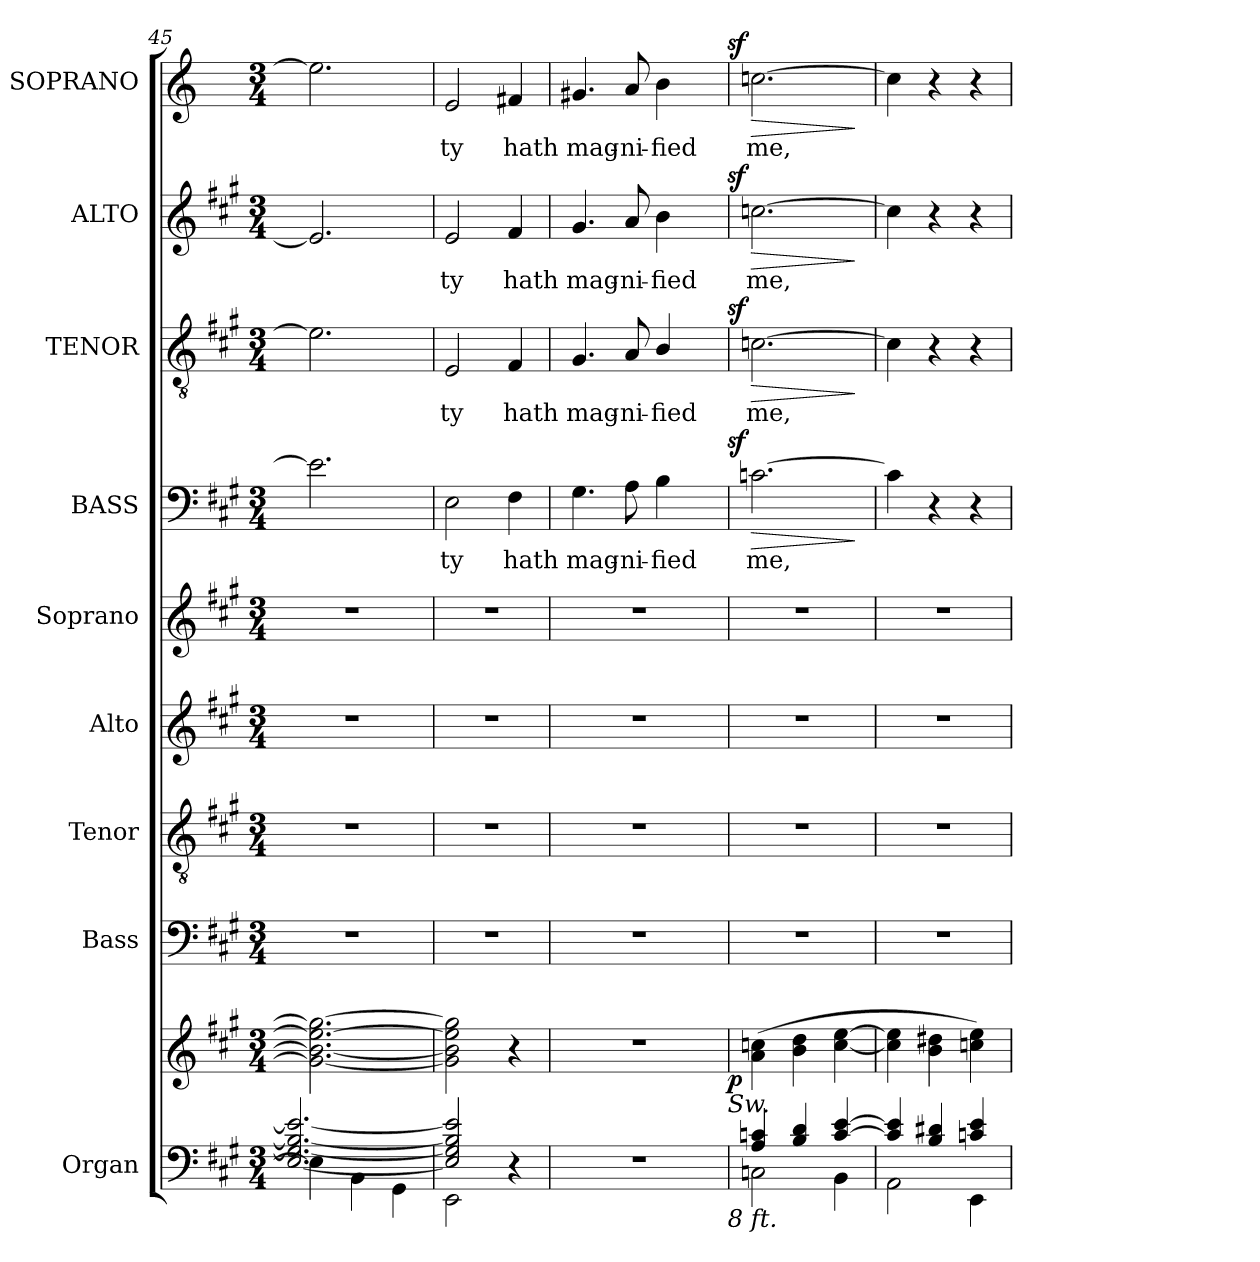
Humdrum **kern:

**kern	**kern	**dynam	**kern	**kern	**kern	**kern	**kern	**text	**dynam	**kern	**text	**dynam	**kern	**text	**dynam	**kern	**text	**dynam
*part9	*part9	*part9	*part8	*part7	*part6	*part5	*part4	*part4	*part4	*part3	*part3	*part3	*part2	*part2	*part2	*part1	*part1	*part1
*staff10	*staff9	*staff9/10	*staff8	*staff7	*staff6	*staff5	*staff4	*staff4	*staff4	*staff3	*staff3	*staff3	*staff2	*staff2	*staff2	*staff1	*staff1	*staff1
*I"Organ	*	*	*I"Bass	*I"Tenor	*I"Alto	*I"Soprano	*I"BASS	*	*	*I"TENOR	*	*	*I"ALTO	*	*	*I"SOPRANO	*	*
*I'Org.	*	*	*I'B.	*I'T.	*I'A.	*I'S.	*I'B.	*	*	*I'T.	*	*	*I'A.	*	*	*I'S.	*	*
*clefF4	*clefG2	*	*clefF4	*clefGv2	*clefG2	*clefG2	*clefF4	*	*	*clefGv2	*	*	*clefG2	*	*	*clefG2	*	*
*	*	*	*	*ITrd7c12	*	*	*	*	*	*ITrd7c12	*	*	*	*	*	*	*	*
*k[f#c#g#]	*k[f#c#g#]	*	*k[f#c#g#]	*k[f#c#g#]	*k[f#c#g#]	*k[f#c#g#]	*k[f#c#g#]	*	*	*k[f#c#g#]	*	*	*k[f#c#g#]	*	*	*k[]	*	*
*A:	*A:	*	*A:	*A:	*A:	*A:	*A:	*	*	*A:	*	*	*A:	*	*	*C:	*	*
*M3/4	*M3/4	*	*M3/4	*M3/4	*M3/4	*M3/4	*M3/4	*	*	*M3/4	*	*	*M3/4	*	*	*M3/4	*	*
=45	=45	=45	=45	=45	=45	=45	=45	=45	=45	=45	=45	=45	=45	=45	=45	=45	=45	=45
*^	*	*	*	*	*	*	*	*	*	*	*	*	*	*	*	*	*	*
!	!	!	!	!LO:N:vis=1	!LO:N:vis=1	!LO:N:vis=1	!LO:N:vis=1	!	!	!	!	!	!	!	!	!	!	!	!
4Ei\]	[2.Ei/ 2.G#i_ 2.Bi_ 2.ei_	2.g#i\_ 2.bi_ 2.eei_ 2.gg#i_	.	2.r	2.r	2.r	2.r	2.ei\]	.	.	2.Ei\]	.	.	2.ei/]	.	.	2.eei\]	.	.
4BBi\	.	.	.	.	.	.	.	.	.	.	.	.	.	.	.	.	.	.	.
4GG#i\	.	.	.	.	.	.	.	.	.	.	.	.	.	.	.	.	.	.	.
=46	=46	=46	=46	=46	=46	=46	=46	=46	=46	=46	=46	=46	=46	=46	=46	=46	=46	=46	=46
!	!	!	!	!LO:N:vis=1	!LO:N:vis=1	!LO:N:vis=1	!LO:N:vis=1	!	!	!	!	!	!	!	!	!	!	!	!
!	!	!	!	!	!	!	!	!	!LO:LY:b:color=#000000	!	!	!	!	!	!	!	!	!	!
!	!	!	!	!	!	!	!	!	!	!	!	!LO:LY:b:color=#000000	!	!	!	!	!	!	!
!	!	!	!	!	!	!	!	!	!	!	!	!	!	!	!LO:LY:b:color=#000000	!	!	!	!
!	!	!	!	!	!	!	!	!	!	!	!	!	!	!	!	!	!	!LO:LY:b:color=#000000	!
2Ei/] 2G#i] 2Bi] 2ei]	2EEi\	2g#i\] 2bi] 2eei] 2gg#i]	.	2.r	2.r	2.r	2.r	2Ei\	-ty	.	2EEi/	-ty	.	2ei/	-ty	.	2ei/	-ty	.
!	!	!	!	!	!	!	!	!	!LO:LY:b:color=#000000	!	!	!	!	!	!	!	!	!	!
!	!	!	!	!	!	!	!	!	!	!	!	!LO:LY:b:color=#000000	!	!	!	!	!	!	!
!	!	!	!	!	!	!	!	!	!	!	!	!	!	!	!LO:LY:b:color=#000000	!	!	!	!
!	!	!	!	!	!	!	!	!	!	!	!	!	!	!	!	!	!	!LO:LY:b:color=#000000	!
4r	4ryy	4r	.	.	.	.	.	4F#i\	hath	.	4FF#i/	hath	.	4f#i/	hath	.	4f#i/	hath	.
=47	=47	=47	=47	=47	=47	=47	=47	=47	=47	=47	=47	=47	=47	=47	=47	=47	=47	=47	=47
!LO:N:vis=1	!	!LO:N:vis=1	!	!LO:N:vis=1	!LO:N:vis=1	!LO:N:vis=1	!LO:N:vis=1	!	!	!	!	!	!	!	!	!	!	!	!
!	!	!	!	!	!	!	!	!	!LO:LY:b:color=#000000	!	!	!	!	!	!	!	!	!	!
!	!	!	!	!	!	!	!	!	!	!	!	!LO:LY:b:color=#000000	!	!	!	!	!	!	!
!	!	!	!	!	!	!	!	!	!	!	!	!	!	!	!LO:LY:b:color=#000000	!	!	!	!
!	!	!	!	!	!	!	!	!	!	!	!	!	!	!	!	!	!	!LO:LY:b:color=#000000	!
*	*	*	*	*	*	*	*	*^	*	*	*^	*	*	*^	*	*	*^	*	*
2.r	2ryy	2.r	.	2.r	2.r	2.r	2.r	4.G#i\	2ryy	mag-	.	4.GG#i/	2ryy	mag-	.	4.g#i/	2ryy	mag-	.	4.g#i/	2ryy	mag-	.
!	!	!	!	!	!	!	!	!	!	!LO:LY:b:color=#000000	!	!	!	!	!	!	!	!	!	!	!	!	!
!	!	!	!	!	!	!	!	!	!	!	!	!	!	!LO:LY:b:color=#000000	!	!	!	!	!	!	!	!	!
!	!	!	!	!	!	!	!	!	!	!	!	!	!	!	!	!	!	!LO:LY:b:color=#000000	!	!	!	!	!
!	!	!	!	!	!	!	!	!	!	!	!	!	!	!	!	!	!	!	!	!	!	!LO:LY:b:color=#000000	!
.	.	.	.	.	.	.	.	8Ai\	.	-ni-	.	8AAi/	.	-ni-	.	8ai/	.	-ni-	.	8ai/	.	-ni-	.
!	!	!	!	!	!	!	!	!	!	!LO:LY:b:color=#000000	!	!	!	!	!	!	!	!	!	!	!	!	!
!	!	!	!	!	!	!	!	!	!	!	!	!	!	!LO:LY:b:color=#000000	!	!	!	!	!	!	!	!	!
!	!	!	!	!	!	!	!	!	!	!	!	!	!	!	!	!	!	!LO:LY:b:color=#000000	!	!	!	!	!
!	!	!	!	!	!	!	!	!	!	!	!	!	!	!	!	!	!	!	!	!	!	!LO:LY:b:color=#000000	!
.	8ryy	.	.	.	.	.	.	4Bi\	8ryy	-fied	.	4BBi/	8ryy	-fied	.	4bi\	8ryy	-fied	.	4bi\	8ryy	-fied	.
.	16ryy	.	.	.	.	.	.	.	16ryy	.	.	.	16ryy	.	.	.	16ryy	.	.	.	16ryy	.	.
.	32ryy	.	.	.	.	.	.	.	32ryy	.	.	.	32ryy	.	.	.	32ryy	.	.	.	32ryy	.	.
.	64ryy	.	.	.	.	.	.	.	64ryy	.	.	.	64ryy	.	.	.	64ryy	.	.	.	64ryy	.	.
.	128...ryy	.	.	.	.	.	.	.	128...ryy	.	.	.	128...ryy	.	.	.	128...ryy	.	.	.	128...ryy	.	.
!	!LO:TX:a:i:t=Sw.	!	!	!	!	!	!	!	!	!	!	!	!	!	!	!	!	!	!	!	!	!	!
!	!LO:TX:b:i:t=8 ft.	!	!	!	!	!	!	!	!	!	!	!	!	!	!	!	!	!	!	!	!	!	!
.	1024ryy	.	p	.	.	.	.	.	1024ryy	.	sf	.	1024ryy	.	sf	.	1024ryy	.	sf	.	1024ryy	.	sf
!!LO:LB:g=z
=48	=48	=48	=48	=48	=48	=48	=48	=48	=48	=48	=48	=48	=48	=48	=48	=48	=48	=48	=48	=48	=48	=48	=48
!	!	!	!	!LO:N:vis=1	!LO:N:vis=1	!LO:N:vis=1	!LO:N:vis=1	!	!	!	!	!	!	!	!	!	!	!	!	!	!	!	!
*	*	*	*	*	*	*	*	*v	*v	*	*	*	*	*	*	*v	*v	*	*	*v	*v	*	*
*	*	*	*	*	*	*	*	*	*	*	*v	*v	*	*	*	*	*	*	*	*
*	*	*	*	*	*	*	*	*^	*	*	*^	*	*	*^	*	*	*^	*	*
!	!	!	!	!	!	!	!	!	!	!LO:LY:b:color=#000000	!LO:HP:b	!	!	!	!	!	!	!	!	!	!	!	!
*	*	*	*	*	*	*	*	*v	*v	*	*	*	*	*	*	*v	*v	*	*	*v	*v	*	*
*	*	*	*	*	*	*	*	*	*	*	*v	*v	*	*	*	*	*	*	*	*
*	*	*	*	*	*	*	*	*^	*	*	*^	*	*	*^	*	*	*^	*	*
!	!	!	!	!	!	!	!	!	!	!	!	!	!	!LO:LY:b:color=#000000	!LO:HP:b	!	!	!	!	!	!	!	!
*	*	*	*	*	*	*	*	*v	*v	*	*	*	*	*	*	*v	*v	*	*	*v	*v	*	*
*	*	*	*	*	*	*	*	*	*	*	*v	*v	*	*	*	*	*	*	*	*
*	*	*	*	*	*	*	*	*^	*	*	*^	*	*	*^	*	*	*^	*	*
!	!	!	!	!	!	!	!	!	!	!	!	!	!	!	!	!	!	!LO:LY:b:color=#000000	!LO:HP:b	!	!	!	!
*	*	*	*	*	*	*	*	*v	*v	*	*	*	*	*	*	*v	*v	*	*	*v	*v	*	*
*	*	*	*	*	*	*	*	*	*	*	*v	*v	*	*	*	*	*	*	*	*
*	*	*	*	*	*	*	*	*^	*	*	*^	*	*	*^	*	*	*^	*	*
!	!	!	!	!	!	!	!	!	!	!	!	!	!	!	!	!	!	!	!	!	!	!LO:LY:b:color=#000000	!LO:HP:b
*	*	*	*	*	*	*	*	*v	*v	*	*	*	*	*	*	*v	*v	*	*	*v	*v	*	*
*	*	*	*	*	*	*	*	*	*	*	*v	*v	*	*	*	*	*	*	*	*
4Ai/ 4cni	2Cni\	(4ai\ 4ccni	.	2.r	2.r	2.r	2.r	[2.cni\	me,	>	[2.Cni\	me,	>	[2.ccni\	me,	>	[2.ccni\	me,	>
4Bi/ 4di	.	4bi\ 4ddi	.	.	.	.	.	.	.	.	.	.	.	.	.	.	.	.	.
[4ci/ [4ei	4BBi\	[4cci\ [4eei	.	.	.	.	.	.	.	.	.	.	.	.	.	.	.	.	.
*v	*v	*	*	*	*	*	*	*	*	*	*	*	*	*	*	*	*	*	*
.	.	.	.	.	.	.	.	.	]	.	.	]	.	.	]	.	.	]
=49	=49	=49	=49	=49	=49	=49	=49	=49	=49	=49	=49	=49	=49	=49	=49	=49	=49	=49
*^	*	*	*	*	*	*	*	*	*	*	*	*	*	*	*	*	*	*
!	!	!	!	!LO:N:vis=1	!LO:N:vis=1	!LO:N:vis=1	!LO:N:vis=1	!	!	!	!	!	!	!	!	!	!	!	!
4ci/] 4ei]	2AAi\	4cci\] 4eei]	.	2.r	2.r	2.r	2.r	4ci\]	.	.	4Ci\]	.	.	4cci\]	.	.	4cci\]	.	.
4Bi/ 4d#Xi	.	4bi\ 4dd#Xi	.	.	.	.	.	4r	.	.	4r	.	.	4r	.	.	4r	.	.
4cni/ 4ei	4EEi\	4ccni\ 4eei)	.	.	.	.	.	4r	.	.	4r	.	.	4r	.	.	4r	.	.
*v	*v	*	*	*	*	*	*	*	*	*	*	*	*	*	*	*	*	*	*
=	=	=	=	=	=	=	=	=	=	=	=	=	=	=	=	=	=	=
*-	*-	*-	*-	*-	*-	*-	*-	*-	*-	*-	*-	*-	*-	*-	*-	*-	*-	*-
